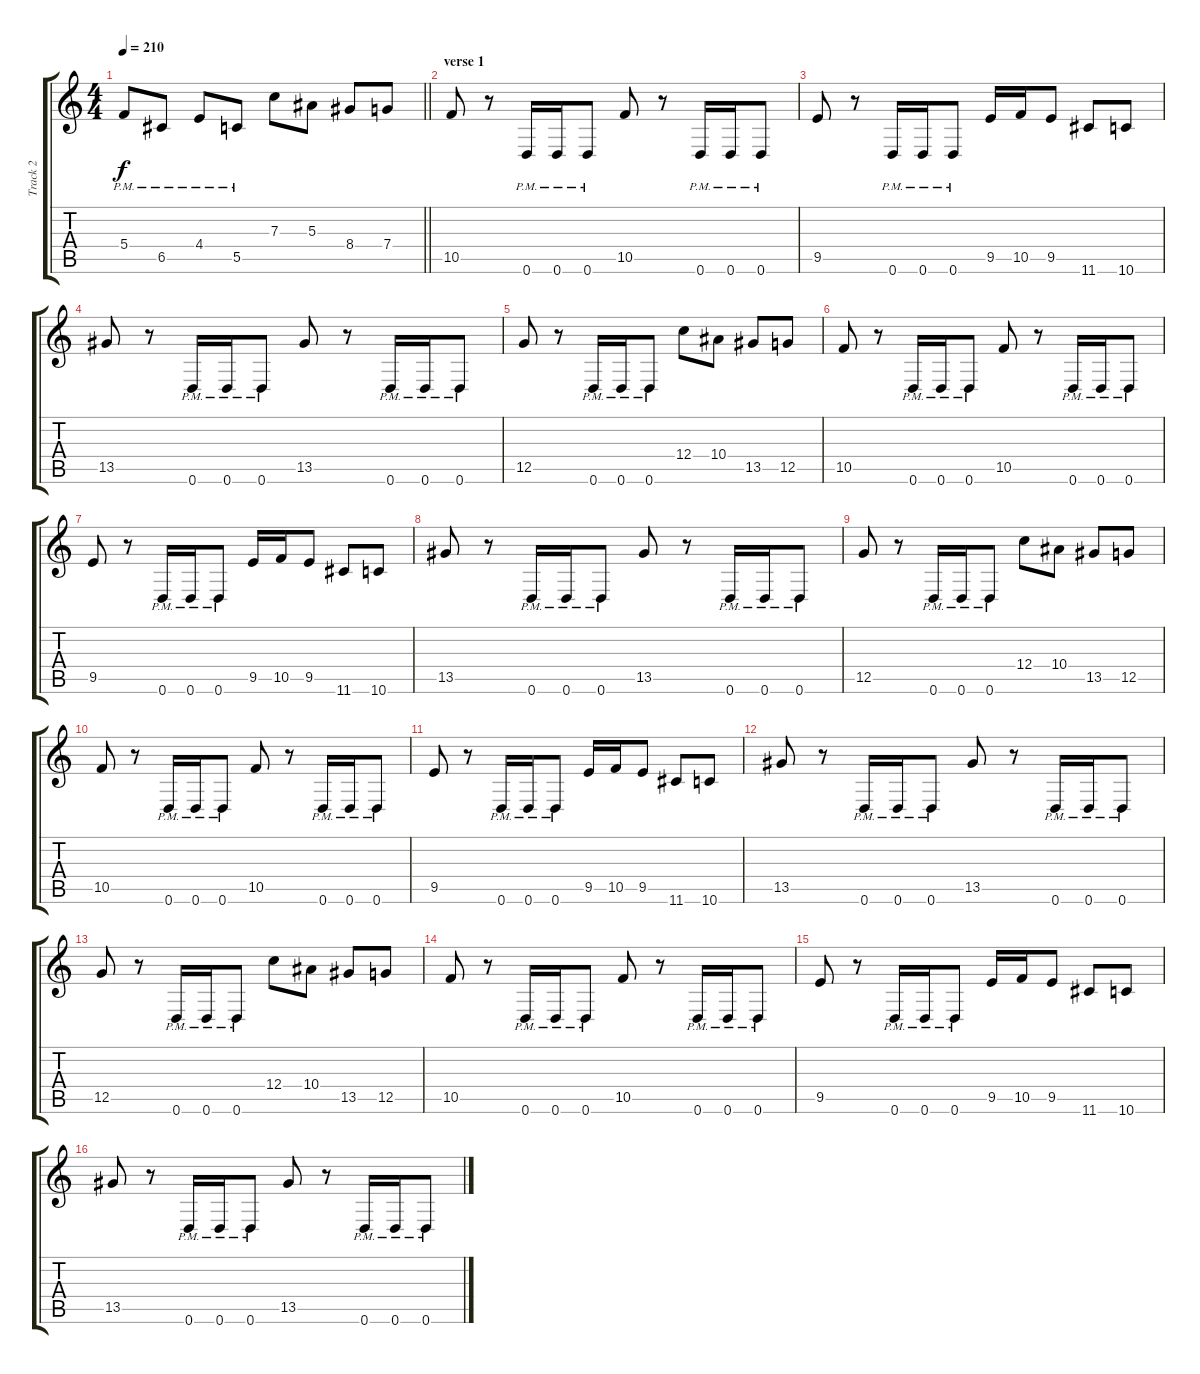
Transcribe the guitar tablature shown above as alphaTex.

\track ("Track 2" "Track 2") {instrument distortionguitar}
\staff {score tabs}
\tuning (D4 A3 F3 C3 G2 D2) {hide}
\ts (4 4)
\tempo 210
\clef g2
\barLineRight lightlight
\ks c
5.4{pm}.8{dy f} 6.5{pm}.8 4.4{pm}.8 5.5{pm}.8 7.3.8 5.3.8 8.4.8 7.4.8 |
\section ("" "verse 1")
10.5.8 r.8 0.6{pm}.16 0.6{pm}.16 0.6{pm}.8 10.5.8 r.8 0.6{pm}.16 0.6{pm}.16 0.6{pm}.8 |
9.5.8 r.8 0.6{pm}.16 0.6{pm}.16 0.6{pm}.8 9.5.16 10.5.16 9.5.8 11.6.8 10.6.8 |
13.5.8 r.8 0.6{pm}.16 0.6{pm}.16 0.6{pm}.8 13.5.8 r.8 0.6{pm}.16 0.6{pm}.16 0.6{pm}.8 |
12.5.8 r.8 0.6{pm}.16 0.6{pm}.16 0.6{pm}.8 12.4.8 10.4.8 13.5.8 12.5.8 |
10.5.8 r.8 0.6{pm}.16 0.6{pm}.16 0.6{pm}.8 10.5.8 r.8 0.6{pm}.16 0.6{pm}.16 0.6{pm}.8 |
9.5.8 r.8 0.6{pm}.16 0.6{pm}.16 0.6{pm}.8 9.5.16 10.5.16 9.5.8 11.6.8 10.6.8 |
13.5.8 r.8 0.6{pm}.16 0.6{pm}.16 0.6{pm}.8 13.5.8 r.8 0.6{pm}.16 0.6{pm}.16 0.6{pm}.8 |
12.5.8 r.8 0.6{pm}.16 0.6{pm}.16 0.6{pm}.8 12.4.8 10.4.8 13.5.8 12.5.8 |
10.5.8 r.8 0.6{pm}.16 0.6{pm}.16 0.6{pm}.8 10.5.8 r.8 0.6{pm}.16 0.6{pm}.16 0.6{pm}.8 |
9.5.8 r.8 0.6{pm}.16 0.6{pm}.16 0.6{pm}.8 9.5.16 10.5.16 9.5.8 11.6.8 10.6.8 |
13.5.8 r.8 0.6{pm}.16 0.6{pm}.16 0.6{pm}.8 13.5.8 r.8 0.6{pm}.16 0.6{pm}.16 0.6{pm}.8 |
12.5.8 r.8 0.6{pm}.16 0.6{pm}.16 0.6{pm}.8 12.4.8 10.4.8 13.5.8 12.5.8 |
10.5.8 r.8 0.6{pm}.16 0.6{pm}.16 0.6{pm}.8 10.5.8 r.8 0.6{pm}.16 0.6{pm}.16 0.6{pm}.8 |
9.5.8 r.8 0.6{pm}.16 0.6{pm}.16 0.6{pm}.8 9.5.16 10.5.16 9.5.8 11.6.8 10.6.8 |
13.5.8 r.8 0.6{pm}.16 0.6{pm}.16 0.6{pm}.8 13.5.8 r.8 0.6{pm}.16 0.6{pm}.16 0.6{pm}.8
